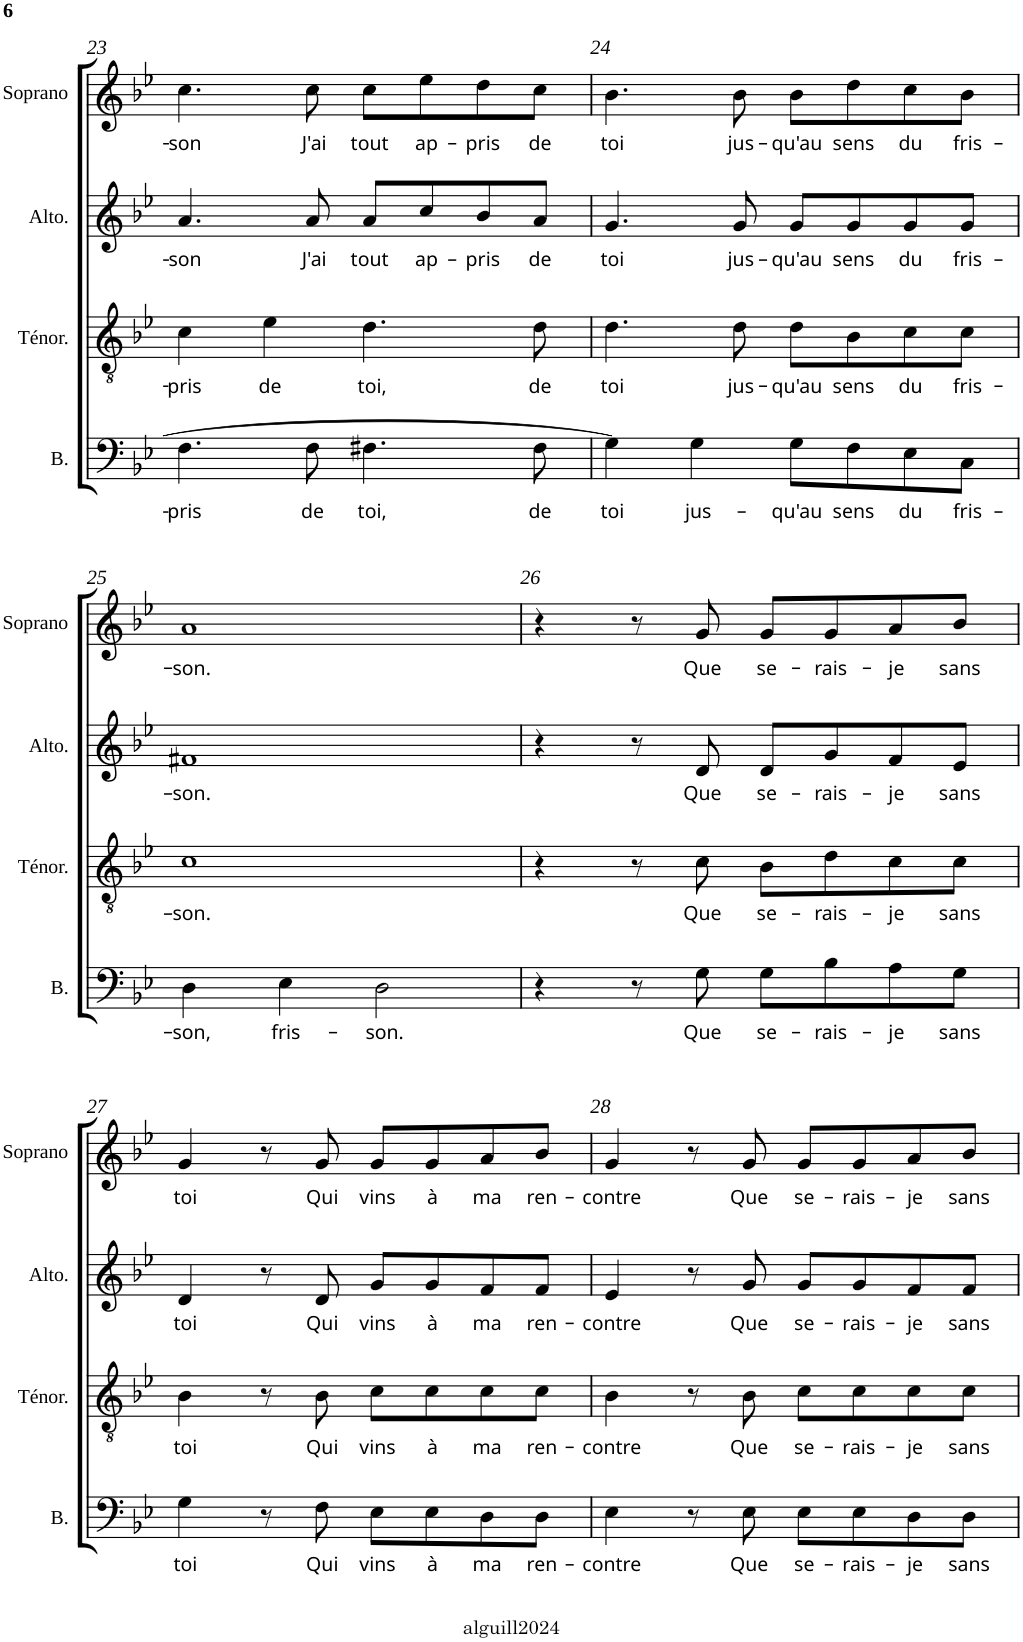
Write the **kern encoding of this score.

**kern	**text	**kern	**text	**kern	**text	**kern	**text
*part4	*part4	*part3	*part3	*part2	*part2	*part1	*part1
*staff4	*staff4	*staff3	*staff3	*staff2	*staff2	*staff1	*staff1
*I"Basse	*	*I"Ténor	*	*I"Alto	*	*I"Soprano	*
*I'B.	*	*I'Ténor.	*	*I'Alto.	*	*I'Soprano	*
!!LO:PB:g=z
*clefF4	*	*clefGv2	*	*clefG2	*	*clefG2	*
*k[b-e-]	*	*k[b-e-]	*	*k[b-e-]	*	*k[b-e-]	*
*g:	*	*g:	*	*g:	*	*g:	*
*M4/4	*	*M4/4	*	*M4/4	*	*M4/4	*
*met(c)	*	*met(c)	*	*met(c)	*	*met(c)	*
=23	=23	=23	=23	=23	=23	=23	=23
!	!LO:LY:b	!	!LO:LY:b	!	!LO:LY:b	!	!LO:LY:b
4.F\	-pris	4c\	-pris	4.a/	-son	4.cc\	-son
!	!	!	!LO:LY:b	!	!	!	!
.	.	4e-\	de	.	.	.	.
!	!LO:LY:b	!	!	!	!LO:LY:b	!	!LO:LY:b
8F\	de	.	.	8a/	J'ai	8cc\	J'ai
!	!LO:LY:b	!	!LO:LY:b	!	!LO:LY:b	!	!LO:LY:b
4.F#X\	toi,	4.d\	toi,	8a/L	tout	8cc\L	tout
!	!	!	!	!	!LO:LY:b	!	!LO:LY:b
.	.	.	.	8cc/	ap-	8ee-\	ap-
!	!	!	!	!	!LO:LY:b	!	!LO:LY:b
.	.	.	.	8b-/	-pris	8dd\	-pris
!	!LO:LY:b	!	!LO:LY:b	!	!LO:LY:b	!	!LO:LY:b
8F#\	de	8d\	de	8a/J	de	8cc\J	de
=24	=24	=24	=24	=24	=24	=24	=24
!	!LO:LY:b	!	!LO:LY:b	!	!LO:LY:b	!	!LO:LY:b
4G\]	toi	4.d\	toi	4.g/	toi	4.b-\	toi
!	!LO:LY:b	!	!	!	!	!	!
4G\	jus-	.	.	.	.	.	.
!	!	!	!LO:LY:b	!	!LO:LY:b	!	!LO:LY:b
.	.	8d\	jus-	8g/	jus-	8b-\	jus-
!	!LO:LY:b	!	!LO:LY:b	!	!LO:LY:b	!	!LO:LY:b
8G\L	-qu'au	8d\L	-qu'au	8g/L	-qu'au	8b-\L	-qu'au
!	!LO:LY:b	!	!LO:LY:b	!	!LO:LY:b	!	!LO:LY:b
8F\	sens	8B-\	sens	8g/	sens	8dd\	sens
!	!LO:LY:b	!	!LO:LY:b	!	!LO:LY:b	!	!LO:LY:b
8E-\	du	8c\	du	8g/	du	8cc\	du
!	!LO:LY:b	!	!LO:LY:b	!	!LO:LY:b	!	!LO:LY:b
8C\J	fris-	8c\J	fris-	8g/J	fris-	8b-\J	fris-
!!LO:LB:g=z
=25	=25	=25	=25	=25	=25	=25	=25
!	!LO:LY:b	!	!LO:LY:b	!	!LO:LY:b	!	!LO:LY:b
4D\	-son,	1c	-son.	1f#X	-son.	1a	-son.
!	!LO:LY:b	!	!	!	!	!	!
4E-\	fris-	.	.	.	.	.	.
!	!LO:LY:b	!	!	!	!	!	!
2D\	-son.	.	.	.	.	.	.
=26	=26	=26	=26	=26	=26	=26	=26
4r	.	4r	.	4r	.	4r	.
8r	.	8r	.	8r	.	8r	.
!	!LO:LY:b	!	!LO:LY:b	!	!LO:LY:b	!	!LO:LY:b
8G\	Que	8c\	Que	8d/	Que	8g/	Que
!	!LO:LY:b	!	!LO:LY:b	!	!LO:LY:b	!	!LO:LY:b
8G\L	se-	8B-\L	se-	8d/L	se-	8g/L	se-
!	!LO:LY:b	!	!LO:LY:b	!	!LO:LY:b	!	!LO:LY:b
8B-\	-rais-	8d\	-rais-	8g/	-rais-	8g/	-rais-
!	!LO:LY:b	!	!LO:LY:b	!	!LO:LY:b	!	!LO:LY:b
8A\	-je	8c\	-je	8f/	-je	8a/	-je
!	!LO:LY:b	!	!LO:LY:b	!	!LO:LY:b	!	!LO:LY:b
8G\J	sans	8c\J	sans	8e-/J	sans	8b-/J	sans
!!LO:LB:g=z
=27	=27	=27	=27	=27	=27	=27	=27
!	!LO:LY:b	!	!LO:LY:b	!	!LO:LY:b	!	!LO:LY:b
4G\	toi	4B-\	toi	4d/	toi	4g/	toi
8r	.	8r	.	8r	.	8r	.
!	!LO:LY:b	!	!LO:LY:b	!	!LO:LY:b	!	!LO:LY:b
8F\	Qui	8B-\	Qui	8d/	Qui	8g/	Qui
!	!LO:LY:b	!	!LO:LY:b	!	!LO:LY:b	!	!LO:LY:b
8E-\L	vins	8c\L	vins	8g/L	vins	8g/L	vins
!	!LO:LY:b	!	!LO:LY:b	!	!LO:LY:b	!	!LO:LY:b
8E-\	à	8c\	à	8g/	à	8g/	à
!	!LO:LY:b	!	!LO:LY:b	!	!LO:LY:b	!	!LO:LY:b
8D\	ma	8c\	ma	8f/	ma	8a/	ma
!	!LO:LY:b	!	!LO:LY:b	!	!LO:LY:b	!	!LO:LY:b
8D\J	ren-	8c\J	ren-	8f/J	ren-	8b-/J	ren-
=28	=28	=28	=28	=28	=28	=28	=28
!	!LO:LY:b	!	!LO:LY:b	!	!LO:LY:b	!	!LO:LY:b
4E-\	-contre	4B-\	-contre	4e-/	-contre	4g/	-contre
8r	.	8r	.	8r	.	8r	.
!	!LO:LY:b	!	!LO:LY:b	!	!LO:LY:b	!	!LO:LY:b
8E-\	Que	8B-\	Que	8g/	Que	8g/	Que
!	!LO:LY:b	!	!LO:LY:b	!	!LO:LY:b	!	!LO:LY:b
8E-\L	se-	8c\L	se-	8g/L	se-	8g/L	se-
!	!LO:LY:b	!	!LO:LY:b	!	!LO:LY:b	!	!LO:LY:b
8E-\	-rais-	8c\	-rais-	8g/	-rais-	8g/	-rais-
!	!LO:LY:b	!	!LO:LY:b	!	!LO:LY:b	!	!LO:LY:b
8D\	-je	8c\	-je	8f/	-je	8a/	-je
!	!LO:LY:b	!	!LO:LY:b	!	!LO:LY:b	!	!LO:LY:b
8D\J	sans	8c\J	sans	8f/J	sans	8b-/J	sans
=	=	=	=	=	=	=	=
*-	*-	*-	*-	*-	*-	*-	*-
